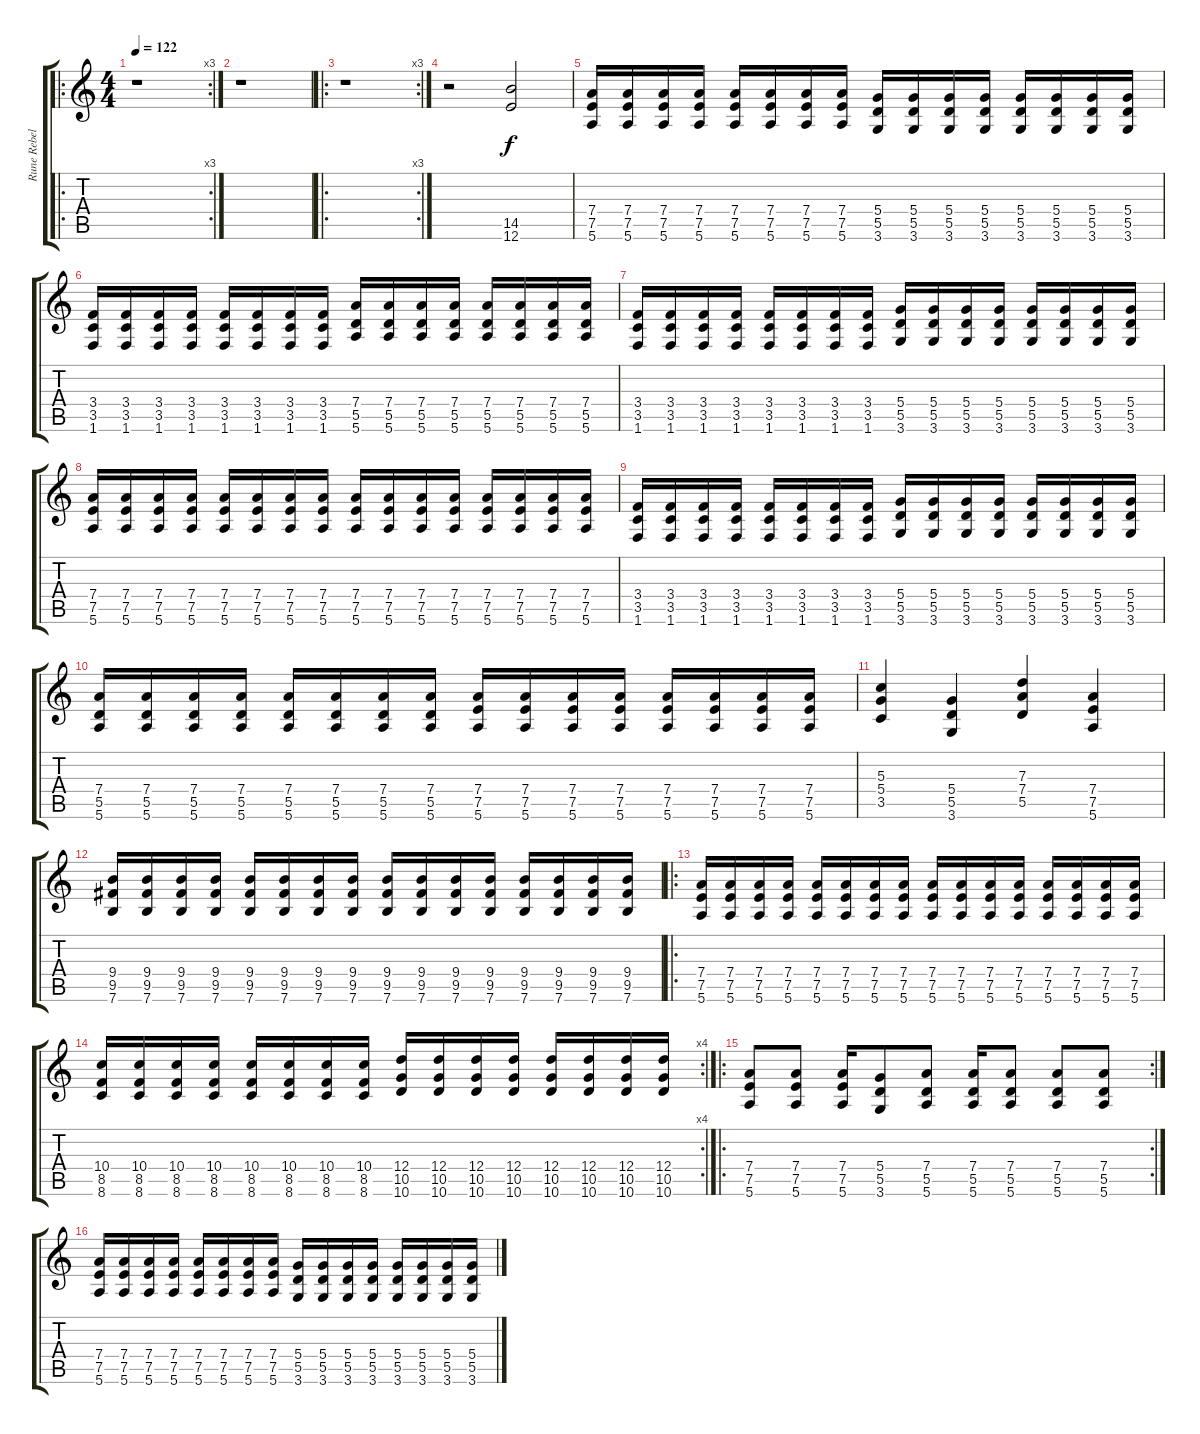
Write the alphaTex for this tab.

\track ("Rune Rebellion" "Rune Rebel") {instrument overdrivenguitar}
\staff {score tabs}
\tuning (E4 B3 G3 D3 A2 E2) {hide}
\ro
\rc 3
\ts (4 4)
\tempo 122
\clef g2
\ks c
r.1{dy f instrument overdrivenguitar} |
r.1 |
\ro
\rc 3
r.1 |
r.2 (14.5 12.6).2 |
(7.4 7.5 5.6).16 (7.4 7.5 5.6).16 (7.4 7.5 5.6).16 (7.4 7.5 5.6).16 (7.4 7.5 5.6).16 (7.4 7.5 5.6).16 (7.4 7.5 5.6).16 (7.4 7.5 5.6).16 (5.4 5.5 3.6).16 (5.4 5.5 3.6).16 (5.4 5.5 3.6).16 (5.4 5.5 3.6).16 (5.4 5.5 3.6).16 (5.4 5.5 3.6).16 (5.4 5.5 3.6).16 (5.4 5.5 3.6).16 |
(3.4 3.5 1.6).16 (3.4 3.5 1.6).16 (3.4 3.5 1.6).16 (3.4 3.5 1.6).16 (3.4 3.5 1.6).16 (3.4 3.5 1.6).16 (3.4 3.5 1.6).16 (3.4 3.5 1.6).16 (7.4 5.5 5.6).16 (7.4 5.5 5.6).16 (7.4 5.5 5.6).16 (7.4 5.5 5.6).16 (7.4 5.5 5.6).16 (7.4 5.5 5.6).16 (7.4 5.5 5.6).16 (7.4 5.5 5.6).16 |
(3.4 3.5 1.6).16 (3.4 3.5 1.6).16 (3.4 3.5 1.6).16 (3.4 3.5 1.6).16 (3.4 3.5 1.6).16 (3.4 3.5 1.6).16 (3.4 3.5 1.6).16 (3.4 3.5 1.6).16 (5.4 5.5 3.6).16 (5.4 5.5 3.6).16 (5.4 5.5 3.6).16 (5.4 5.5 3.6).16 (5.4 5.5 3.6).16 (5.4 5.5 3.6).16 (5.4 5.5 3.6).16 (5.4 5.5 3.6).16 |
(7.4 7.5 5.6).16 (7.4 7.5 5.6).16 (7.4 7.5 5.6).16 (7.4 7.5 5.6).16 (7.4 7.5 5.6).16 (7.4 7.5 5.6).16 (7.4 7.5 5.6).16 (7.4 7.5 5.6).16 (7.4 7.5 5.6).16 (7.4 7.5 5.6).16 (7.4 7.5 5.6).16 (7.4 7.5 5.6).16 (7.4 7.5 5.6).16 (7.4 7.5 5.6).16 (7.4 7.5 5.6).16 (7.4 7.5 5.6).16 |
(3.4 3.5 1.6).16 (3.4 3.5 1.6).16 (3.4 3.5 1.6).16 (3.4 3.5 1.6).16 (3.4 3.5 1.6).16 (3.4 3.5 1.6).16 (3.4 3.5 1.6).16 (3.4 3.5 1.6).16 (5.4 5.5 3.6).16 (5.4 5.5 3.6).16 (5.4 5.5 3.6).16 (5.4 5.5 3.6).16 (5.4 5.5 3.6).16 (5.4 5.5 3.6).16 (5.4 5.5 3.6).16 (5.4 5.5 3.6).16 |
(7.4 5.5 5.6).16 (7.4 5.5 5.6).16 (7.4 5.5 5.6).16 (7.4 5.5 5.6).16 (7.4 5.5 5.6).16 (7.4 5.5 5.6).16 (7.4 5.5 5.6).16 (7.4 5.5 5.6).16 (7.4 7.5 5.6).16 (7.4 7.5 5.6).16 (7.4 7.5 5.6).16 (7.4 7.5 5.6).16 (7.4 7.5 5.6).16 (7.4 7.5 5.6).16 (7.4 7.5 5.6).16 (7.4 7.5 5.6).16 |
(5.3 5.4 3.5).4 (5.4 5.5 3.6).4 (7.3 7.4 5.5).4 (7.4 7.5 5.6).4 |
(9.4 9.5 7.6).16 (9.4 9.5 7.6).16 (9.4 9.5 7.6).16 (9.4 9.5 7.6).16 (9.4 9.5 7.6).16 (9.4 9.5 7.6).16 (9.4 9.5 7.6).16 (9.4 9.5 7.6).16 (9.4 9.5 7.6).16 (9.4 9.5 7.6).16 (9.4 9.5 7.6).16 (9.4 9.5 7.6).16 (9.4 9.5 7.6).16 (9.4 9.5 7.6).16 (9.4 9.5 7.6).16 (9.4 9.5 7.6).16 |
\ro
(7.4 7.5 5.6).16 (7.4 7.5 5.6).16 (7.4 7.5 5.6).16 (7.4 7.5 5.6).16 (7.4 7.5 5.6).16 (7.4 7.5 5.6).16 (7.4 7.5 5.6).16 (7.4 7.5 5.6).16 (7.4 7.5 5.6).16 (7.4 7.5 5.6).16 (7.4 7.5 5.6).16 (7.4 7.5 5.6).16 (7.4 7.5 5.6).16 (7.4 7.5 5.6).16 (7.4 7.5 5.6).16 (7.4 7.5 5.6).16 |
\rc 4
(10.4 8.5 8.6).16 (10.4 8.5 8.6).16 (10.4 8.5 8.6).16 (10.4 8.5 8.6).16 (10.4 8.5 8.6).16 (10.4 8.5 8.6).16 (10.4 8.5 8.6).16 (10.4 8.5 8.6).16 (12.4 10.5 10.6).16 (12.4 10.5 10.6).16 (12.4 10.5 10.6).16 (12.4 10.5 10.6).16 (12.4 10.5 10.6).16 (12.4 10.5 10.6).16 (12.4 10.5 10.6).16 (12.4 10.5 10.6).16 |
\ro
\rc 2
(7.4 7.5 5.6).8 (7.4 7.5 5.6).8 (7.4 7.5 5.6).16 (5.4 5.5 3.6).8 (7.4 5.5 5.6).8 (7.4 5.5 5.6).16 (7.4 5.5 5.6).8 (7.4 5.5 5.6).8 (7.4 5.5 5.6).8 |
(7.4 7.5 5.6).16 (7.4 7.5 5.6).16 (7.4 7.5 5.6).16 (7.4 7.5 5.6).16 (7.4 7.5 5.6).16 (7.4 7.5 5.6).16 (7.4 7.5 5.6).16 (7.4 7.5 5.6).16 (5.4 5.5 3.6).16 (5.4 5.5 3.6).16 (5.4 5.5 3.6).16 (5.4 5.5 3.6).16 (5.4 5.5 3.6).16 (5.4 5.5 3.6).16 (5.4 5.5 3.6).16 (5.4 5.5 3.6).16
